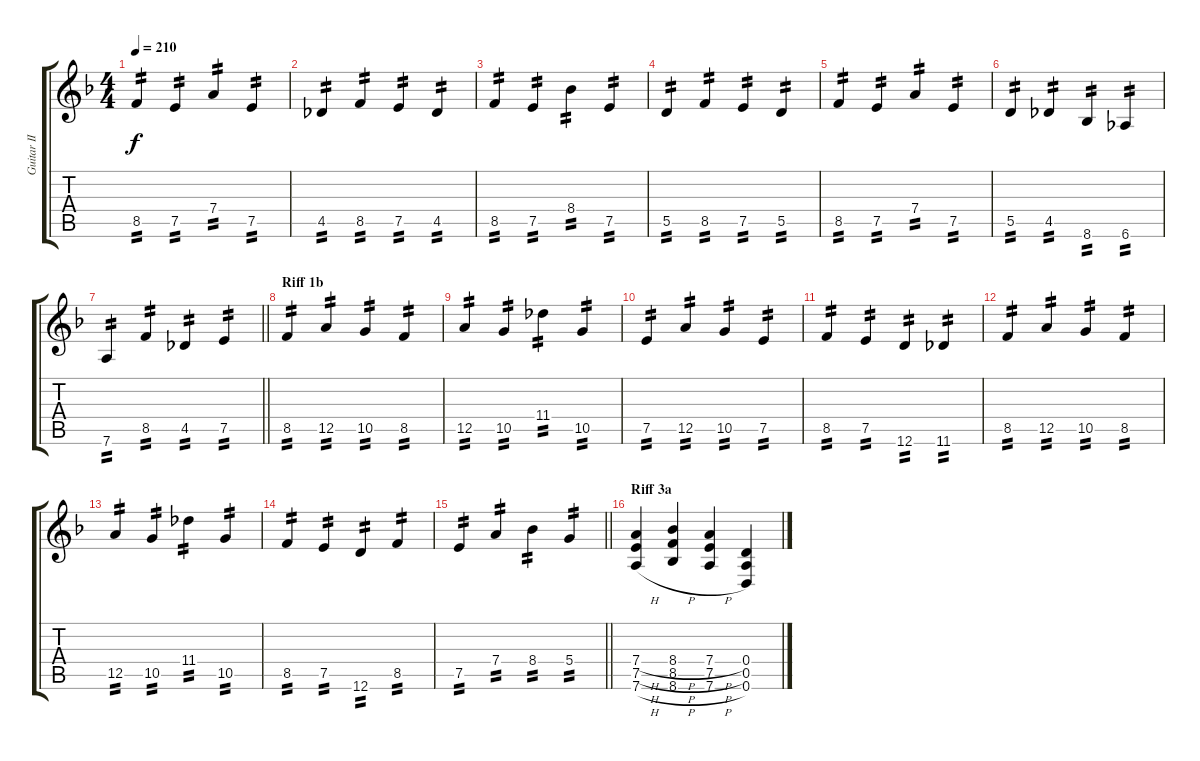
\track ("Guitar II [Left]" "Guitar II ") {instrument distortionguitar}
\staff {score tabs}
\tuning (E4 B3 G3 D3 A2 D2) {hide}
\ts (4 4)
\tempo 210
\clef g2
\ks dminor
8.5.4{tp 2 dy f} 7.5.4{tp 2} 7.4.4{tp 2} 7.5.4{tp 2} |
4.5.4{tp 2} 8.5.4{tp 2} 7.5.4{tp 2} 4.5.4{tp 2} |
8.5.4{tp 2} 7.5.4{tp 2} 8.4.4{tp 2} 7.5.4{tp 2} |
5.5.4{tp 2} 8.5.4{tp 2} 7.5.4{tp 2} 5.5.4{tp 2} |
8.5.4{tp 2} 7.5.4{tp 2} 7.4.4{tp 2} 7.5.4{tp 2} |
5.5.4{tp 2} 4.5.4{tp 2} 8.6.4{tp 2} 6.6.4{tp 2} |
\barLineRight lightlight
7.6.4{tp 2} 8.5.4{tp 2} 4.5.4{tp 2} 7.5.4{tp 2} |
\section ("" "Riff 1b")
8.5.4{tp 2} 12.5.4{tp 2} 10.5.4{tp 2} 8.5.4{tp 2} |
12.5.4{tp 2} 10.5.4{tp 2} 11.4.4{tp 2} 10.5.4{tp 2} |
7.5.4{tp 2} 12.5.4{tp 2} 10.5.4{tp 2} 7.5.4{tp 2} |
8.5.4{tp 2} 7.5.4{tp 2} 12.6.4{tp 2} 11.6.4{tp 2} |
8.5.4{tp 2} 12.5.4{tp 2} 10.5.4{tp 2} 8.5.4{tp 2} |
12.5.4{tp 2} 10.5.4{tp 2} 11.4.4{tp 2} 10.5.4{tp 2} |
8.5.4{tp 2} 7.5.4{tp 2} 12.6.4{tp 2} 8.5.4{tp 2} |
\barLineRight lightlight
7.5.4{tp 2} 7.4.4{tp 2} 8.4.4{tp 2} 5.4.4{tp 2} |
\section ("" "Riff 3a")
(7.4{h} 7.5{h} 7.6{h}).4 (8.4{h} 8.5{h} 8.6{h}).4 (7.4{h} 7.5{h} 7.6{h}).4 (0.4 0.5 0.6).4
